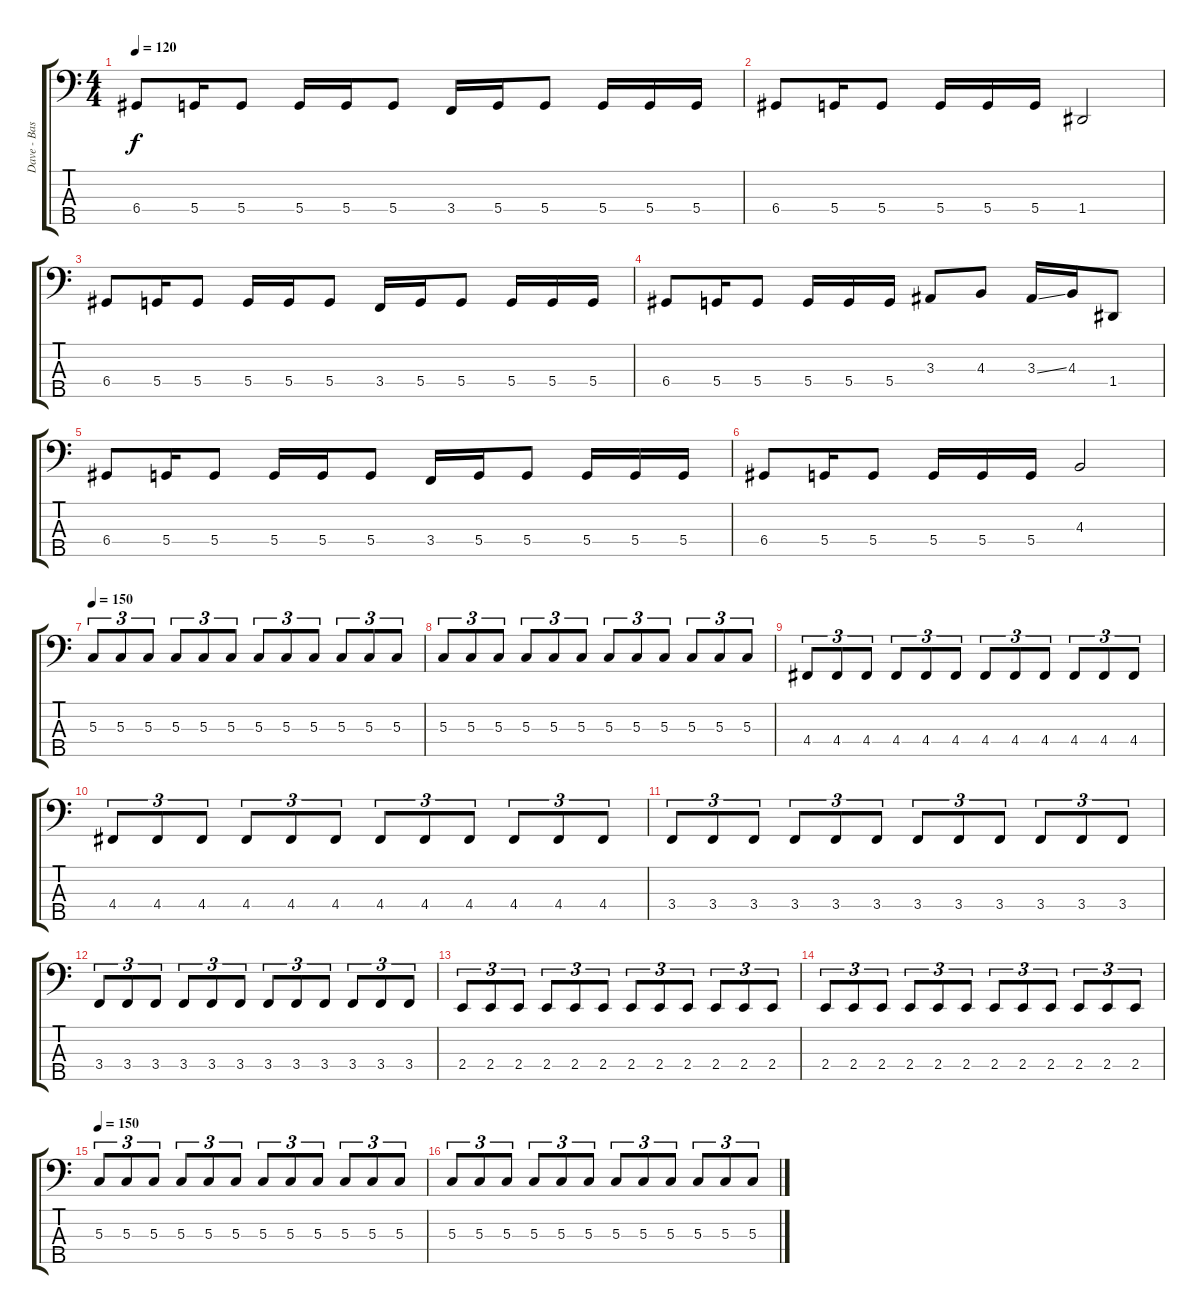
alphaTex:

\track ("Dave - Bass" "Dave - Bas") {instrument electricbasspick}
\staff {score tabs}
\tuning (F2 C2 G1 D1 A0) {hide}
\ts (4 4)
\tempo 120
\clef f4
\ks c
6.4.8{dy f} 5.4.16 5.4.8 5.4.16 5.4.16 5.4.8 3.4.16 5.4.16 5.4.8 5.4.16 5.4.16 5.4.16 |
6.4.8 5.4.16 5.4.8 5.4.16 5.4.16 5.4.16 1.4.2 |
6.4.8 5.4.16 5.4.8 5.4.16 5.4.16 5.4.8 3.4.16 5.4.16 5.4.8 5.4.16 5.4.16 5.4.16 |
6.4.8 5.4.16 5.4.8 5.4.16 5.4.16 5.4.16 3.3.8 4.3.8 3.3{ss}.16 4.3.16 1.4.8 |
6.4.8 5.4.16 5.4.8 5.4.16 5.4.16 5.4.8 3.4.16 5.4.16 5.4.8 5.4.16 5.4.16 5.4.16 |
6.4.8 5.4.16 5.4.8 5.4.16 5.4.16 5.4.16 4.3.2 |
\tempo 150
5.3.8{tu (3 2)} 5.3.8{tu (3 2)} 5.3.8{tu (3 2)} 5.3.8{tu (3 2)} 5.3.8{tu (3 2)} 5.3.8{tu (3 2)} 5.3.8{tu (3 2)} 5.3.8{tu (3 2)} 5.3.8{tu (3 2)} 5.3.8{tu (3 2)} 5.3.8{tu (3 2)} 5.3.8{tu (3 2)} |
5.3.8{tu (3 2)} 5.3.8{tu (3 2)} 5.3.8{tu (3 2)} 5.3.8{tu (3 2)} 5.3.8{tu (3 2)} 5.3.8{tu (3 2)} 5.3.8{tu (3 2)} 5.3.8{tu (3 2)} 5.3.8{tu (3 2)} 5.3.8{tu (3 2)} 5.3.8{tu (3 2)} 5.3.8{tu (3 2)} |
4.4.8{tu (3 2)} 4.4.8{tu (3 2)} 4.4.8{tu (3 2)} 4.4.8{tu (3 2)} 4.4.8{tu (3 2)} 4.4.8{tu (3 2)} 4.4.8{tu (3 2)} 4.4.8{tu (3 2)} 4.4.8{tu (3 2)} 4.4.8{tu (3 2)} 4.4.8{tu (3 2)} 4.4.8{tu (3 2)} |
4.4.8{tu (3 2)} 4.4.8{tu (3 2)} 4.4.8{tu (3 2)} 4.4.8{tu (3 2)} 4.4.8{tu (3 2)} 4.4.8{tu (3 2)} 4.4.8{tu (3 2)} 4.4.8{tu (3 2)} 4.4.8{tu (3 2)} 4.4.8{tu (3 2)} 4.4.8{tu (3 2)} 4.4.8{tu (3 2)} |
3.4.8{tu (3 2)} 3.4.8{tu (3 2)} 3.4.8{tu (3 2)} 3.4.8{tu (3 2)} 3.4.8{tu (3 2)} 3.4.8{tu (3 2)} 3.4.8{tu (3 2)} 3.4.8{tu (3 2)} 3.4.8{tu (3 2)} 3.4.8{tu (3 2)} 3.4.8{tu (3 2)} 3.4.8{tu (3 2)} |
3.4.8{tu (3 2)} 3.4.8{tu (3 2)} 3.4.8{tu (3 2)} 3.4.8{tu (3 2)} 3.4.8{tu (3 2)} 3.4.8{tu (3 2)} 3.4.8{tu (3 2)} 3.4.8{tu (3 2)} 3.4.8{tu (3 2)} 3.4.8{tu (3 2)} 3.4.8{tu (3 2)} 3.4.8{tu (3 2)} |
2.4.8{tu (3 2)} 2.4.8{tu (3 2)} 2.4.8{tu (3 2)} 2.4.8{tu (3 2)} 2.4.8{tu (3 2)} 2.4.8{tu (3 2)} 2.4.8{tu (3 2)} 2.4.8{tu (3 2)} 2.4.8{tu (3 2)} 2.4.8{tu (3 2)} 2.4.8{tu (3 2)} 2.4.8{tu (3 2)} |
2.4.8{tu (3 2)} 2.4.8{tu (3 2)} 2.4.8{tu (3 2)} 2.4.8{tu (3 2)} 2.4.8{tu (3 2)} 2.4.8{tu (3 2)} 2.4.8{tu (3 2)} 2.4.8{tu (3 2)} 2.4.8{tu (3 2)} 2.4.8{tu (3 2)} 2.4.8{tu (3 2)} 2.4.8{tu (3 2)} |
\tempo 150
5.3.8{tu (3 2)} 5.3.8{tu (3 2)} 5.3.8{tu (3 2)} 5.3.8{tu (3 2)} 5.3.8{tu (3 2)} 5.3.8{tu (3 2)} 5.3.8{tu (3 2)} 5.3.8{tu (3 2)} 5.3.8{tu (3 2)} 5.3.8{tu (3 2)} 5.3.8{tu (3 2)} 5.3.8{tu (3 2)} |
5.3.8{tu (3 2)} 5.3.8{tu (3 2)} 5.3.8{tu (3 2)} 5.3.8{tu (3 2)} 5.3.8{tu (3 2)} 5.3.8{tu (3 2)} 5.3.8{tu (3 2)} 5.3.8{tu (3 2)} 5.3.8{tu (3 2)} 5.3.8{tu (3 2)} 5.3.8{tu (3 2)} 5.3.8{tu (3 2)}
